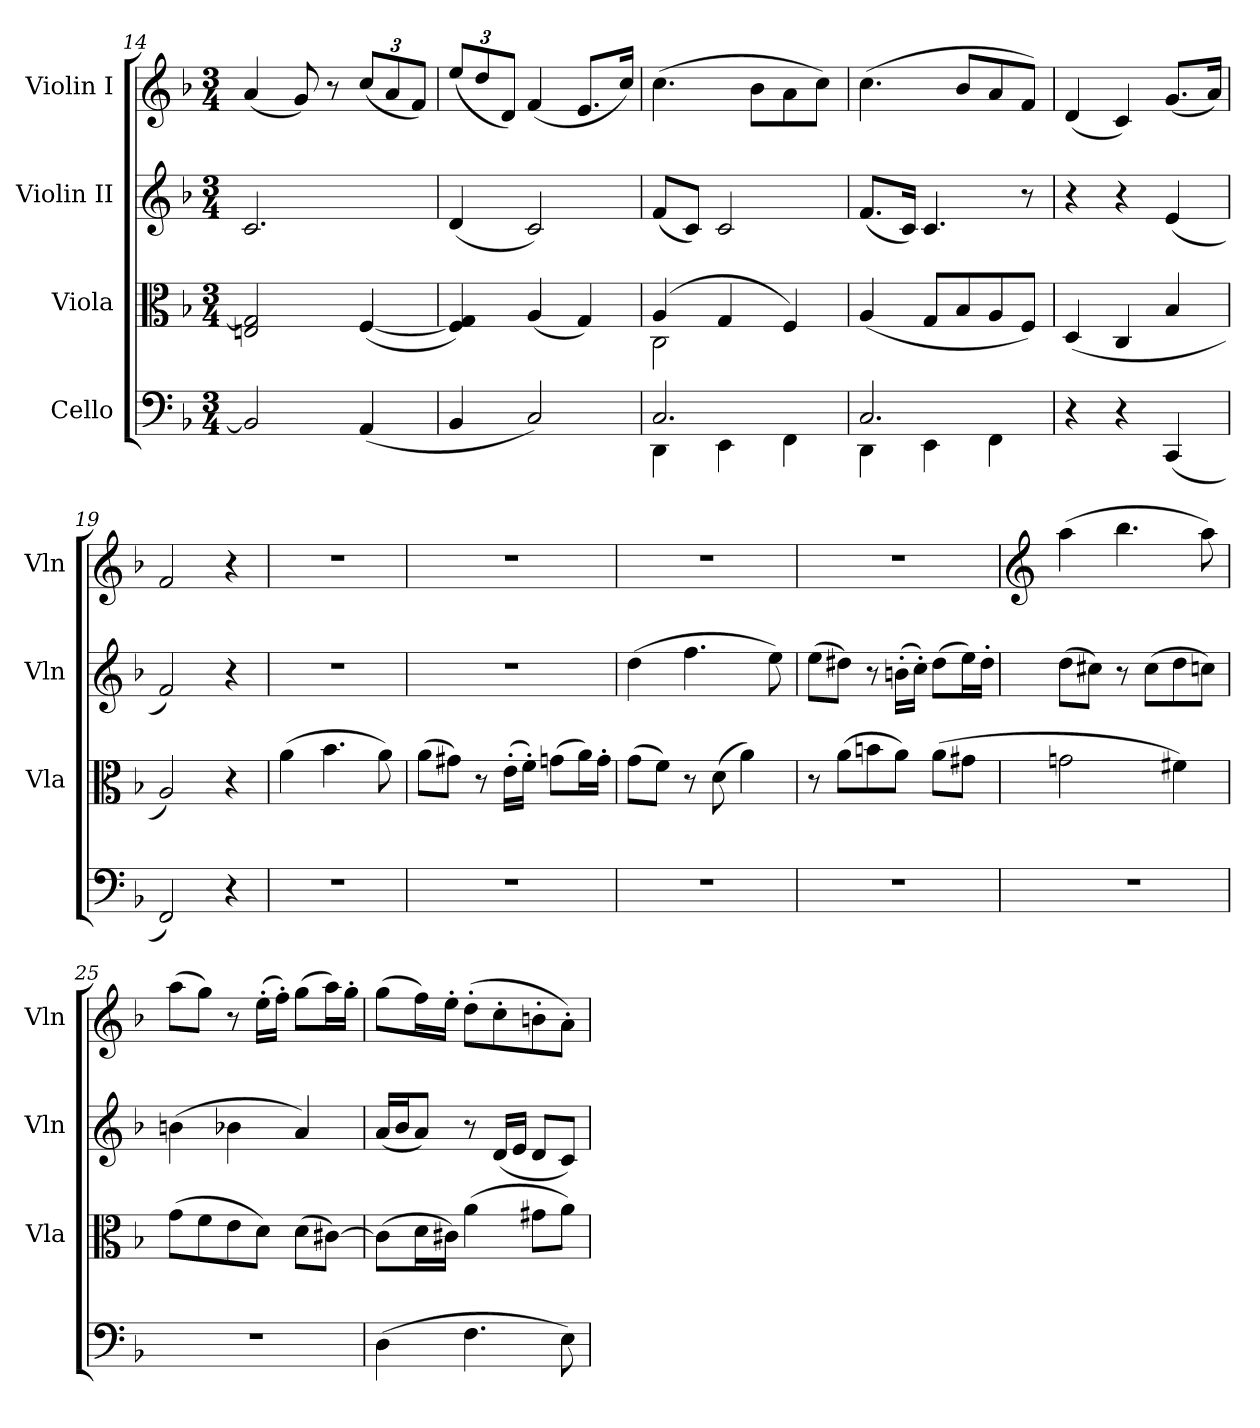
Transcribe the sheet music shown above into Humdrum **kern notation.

**kern	**kern	**kern	**kern
*part4	*part3	*part2	*part1
*staff4	*staff3	*staff2	*staff1
*I"Cello	*I"Viola	*I"Violin II	*I"Violin I
*	*I'Vla	*I'Vln	*I'Vln
!!LO:LB:g=z
*clefF4	*clefC3	*clefG2	*clefG2
*k[b-]	*k[b-]	*k[b-]	*k[b-]
*M3/4	*M3/4	*M3/4	*M3/4
=14	=14	=14	=14
2BB-/]	2En/ 2G/]	2.c/	(<4a/
.	.	.	8g/)
.	.	.	8r
*	*	*	*Xbrackettup
(<4AA/	(>[4F/	.	(<12cc/L
.	.	.	12a/
.	.	.	12f/J)
=15	=15	=15	=15
4BB-/	4F/] 4G/)	(<4d/	(<12ee/L
.	.	.	12dd/
.	.	.	12d/J)
2C/)	(<4A/	2c/)	(<4f/
.	4G/)	.	8.e/L
.	.	.	16cc/Jk)
=16	=16	=16	=16
*^	*^	*	*
4DD\	2.C/	(>4A/	2C\	(<8f/L	(>4.cc\
.	.	.	.	8c/J)	.
4EE\	.	4G/	.	2c/	.
.	.	.	.	.	8b-\L
4FF\	.	4F/)	4ryy	.	8a\
.	.	.	.	.	8cc\J)
*	*	*v	*v	*	*
=17	=17	=17	=17	=17
4DD\	2.C/	(<4A/	(<8.f/L	(>4.cc\
.	.	.	16c/Jk)	.
4EE\	.	8G/L	4.c/	.
.	.	8B-/	.	8b-/L
4FF\	.	8A/	.	8a/
.	.	8F/J)	8r	8f/J)
*v	*v	*	*	*
=18	=18	=18	=18
4r	(<4D/	4r	(<4d/
4r	4C/	4r	4c/)
(<4CC/	4B-/	(<4e/	(<8.g/L
.	.	.	16a/Jk)
=19	=19	=19	=19
2FF/)	2A/)	2f/)	2f/
4r	4r	4r	4r
=20	=20	=20	=20
2.r	(>4a\	2.r	2.r
.	4.b-\	.	.
.	8a\)	.	.
=21	=21	=21	=21
2.r	(>8a\L	2.r	2.r
.	8g#X\J)	.	.
.	8r	.	.
.	(>16e'\LL	.	.
.	16f'\JJ)	.	.
.	(>8gn\L	.	.
.	16a\L)	.	.
.	16g'\JJ	.	.
=22	=22	=22	=22
2.r	(>8g\L	(>4dd\	2.r
.	8f\J)	.	.
.	8r	4.ff\	.
.	(>8d\	.	.
.	4a\)	.	.
.	.	8ee\)	.
=23	=23	=23	=23
2.r	8r	(>8ee\L	2.r
.	(>8a\L	8dd#X\J)	.
.	8bn\	8r	.
.	8a\J)	(>16bn'\LL	.
.	.	16cc'\JJ)	.
.	(>8a\L	(>8dd#\L	.
.	8g#X\J	16ee\L)	.
.	.	16dd#'\JJ	.
=24	=24	=24	=24
*	*	*	*clefG2
2.r	2gn\	(>8dd\L	(>4aa\
.	.	8cc#X\J)	.
.	.	8r	4.bb-\
.	.	(>8cc#\L	.
.	4f#X\)	8dd\	.
.	.	8ccn\J)	8aa\)
=25	=25	=25	=25
2.r	(>8g\L	(>4bn\	(>8aa\L
.	8f\	.	8gg\J)
.	8e\	4b-X\	8r
.	8d\J)	.	(>16ee'\LL
.	.	.	16ff'\JJ)
.	(>8d\L	4a/)	(>8gg\L
.	[8c#X\J)	.	16aa\L)
.	.	.	16gg'\JJ
!!LO:LB:g=z
=26	=26	=26	=26
(>4D\	(>8c#\L]	(<16a/LL	(>8gg\L
.	.	16b-/J	.
.	16d\L	8a/J)	16ff\L)
.	16c#X\JJ)	.	16ee'\JJ
4.F\	(>4a\	8r	(>8dd'\L
.	.	(<16d/LL	8cc'\
.	.	16e/JJ	.
.	8g#X\L	8d/L	8bn'\
8E\)	8a\J)	8c/J)	8a'\J)
=	=	=	=
*-	*-	*-	*-
